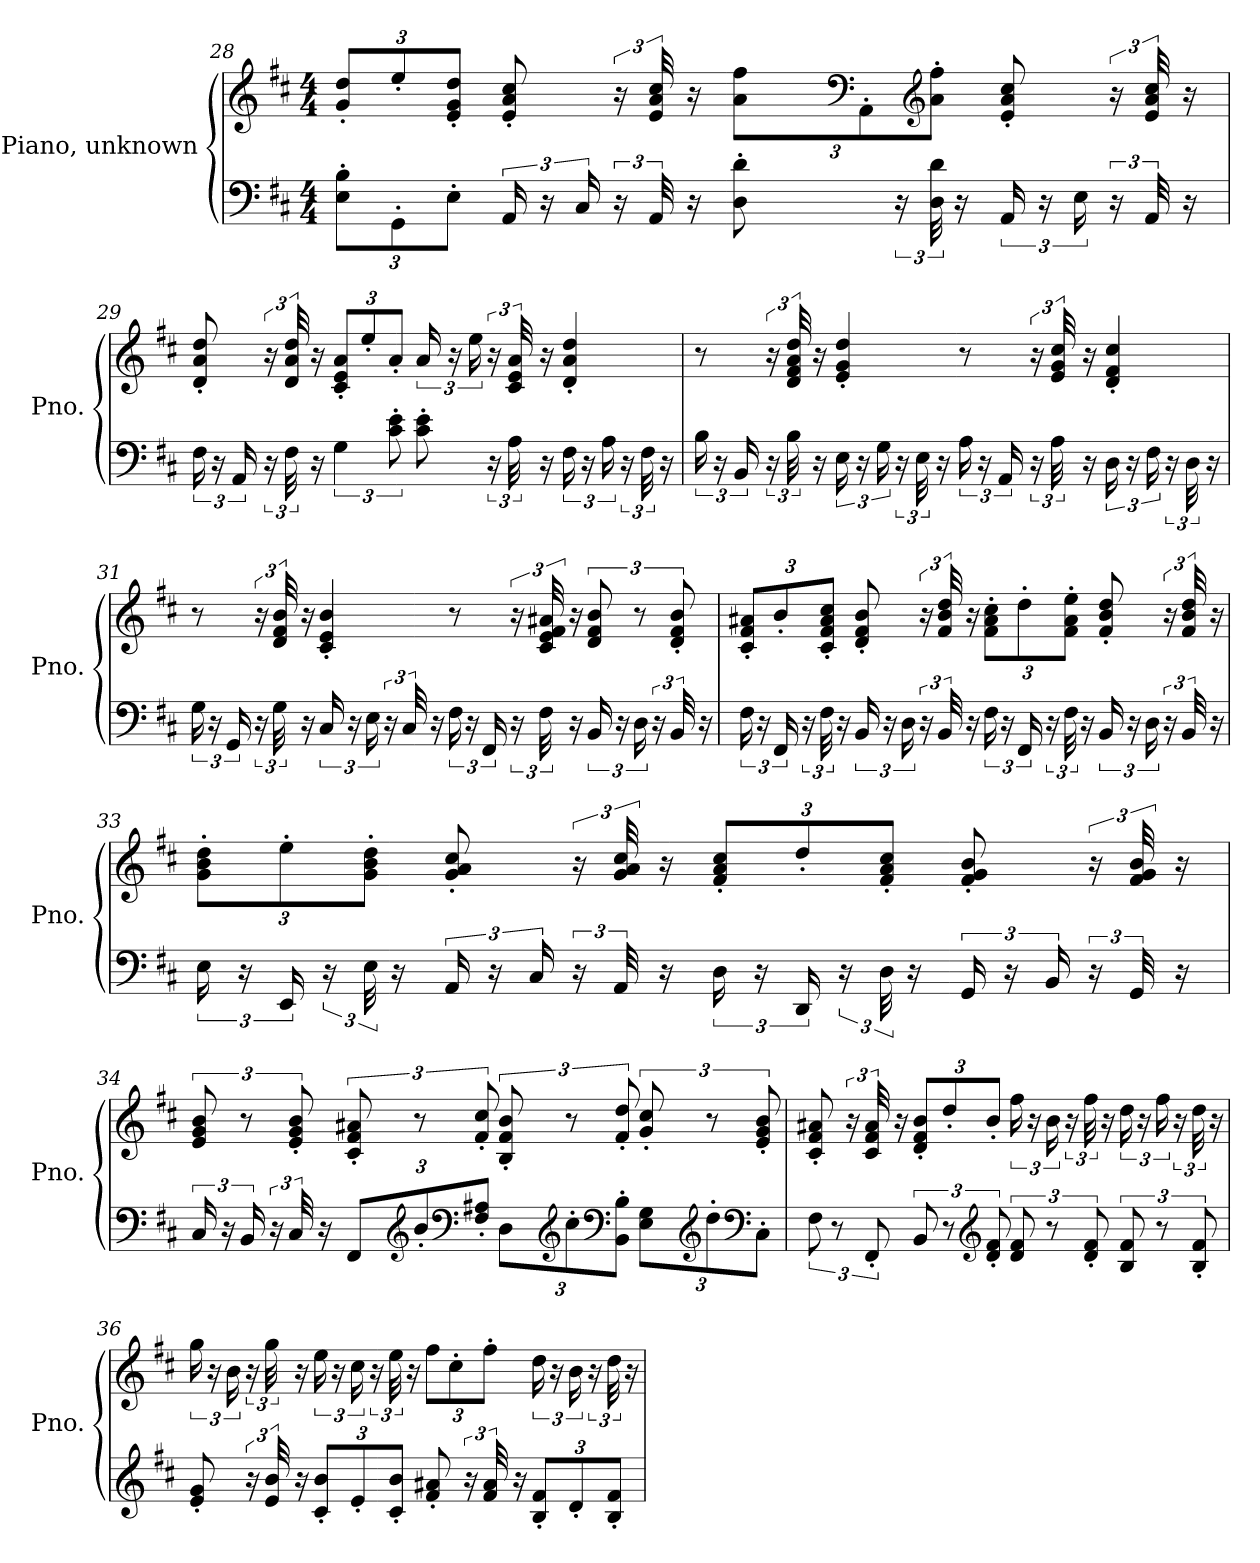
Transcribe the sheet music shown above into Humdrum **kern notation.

**kern	**kern
*part1	*part1
*staff2	*staff1
*I"Piano, unknown	*
*I'Pno.	*
!!LO:PB:g=z
*clefF4	*clefG2
*k[f#c#]	*k[f#c#]
*M4/4	*M4/4
*Xbrackettup	*Xbrackettup
=28	=28
12E\' 12B\'L	12g/' 12dd/'L
12GG'\	12ee'/
12E'\J	12e/' 12g/' 12dd/'J
*brackettup	*
24AA/	8e/' 8a/' 8cc#/'
24r	.
24C#/	.
*	*brackettup
24r	24r
48AA/	48e/ 48a/ 48cc#/
16r	16r
*	*Xbrackettup
8D\' 8d\'	12a\ 12ff#\L
*	*clefF4
.	12AA'\
24r	.
*	*clefG2
48D\ 48d\	12a\' 12ff#\'J
16r	.
24AA/	8e/' 8a/' 8cc#/'
24r	.
24E\	.
*	*brackettup
24r	24r
48AA/	48e/ 48a/ 48cc#/
16r	16r
!!LO:LB:g=z
=29	=29
24F#\	8d/' 8a/' 8dd/'
24r	.
24AA/	.
24r	24r
48F#\	48d/ 48a/ 48dd/
16r	16r
*	*Xbrackettup
6G\	12c#/' 12e/' 12a/'L
.	12ee'/
12c#\' 12e\'	12a'/J
*	*brackettup
8c#\' 8e\'	24a/
.	24r
.	24ee\
24r	24r
48A\	48c#/ 48e/ 48a/
16r	16r
24F#\	4d/' 4a/' 4dd/'
24r	.
24A\	.
24r	.
48F#\	.
16r	.
!!LO:LB:g=z
=30	=30
24B\	8r
24r	.
24BB/	.
24r	24r
48B\	48d/ 48f#/ 48a/ 48dd/
16r	16r
24E\	4e/' 4g/' 4dd/'
24r	.
24G\	.
24r	.
48E\	.
16r	.
24A\	8r
24r	.
24AA/	.
24r	24r
48A\	48e/ 48g/ 48cc#/
16r	16r
24D\	4d/' 4f#/' 4cc#/'
24r	.
24F#\	.
24r	.
48D\	.
16r	.
!!LO:LB:g=z
=31	=31
24G\	8r
24r	.
24GG/	.
24r	24r
48G\	48d/ 48f#/ 48b/
16r	16r
24C#/	4c#/' 4e/' 4b/'
24r	.
24E\	.
24r	.
48C#/	.
16r	.
24F#\	8r
24r	.
24FF#/	.
24r	24r
48F#\	48c#/ 48e/ 48f#/ 48a#X/
16r	16r
24BB/	12d/ 12f#/ 12b/
24r	.
24D\	12r
24r	.
48BB/	12d/' 12f#/' 12b/'
16r	.
!!LO:LB:g=z
=32	=32
*	*Xbrackettup
24F#\	12c#/' 12f#/' 12a#X/'L
24r	.
24FF#/	12b'/
24r	.
48F#\	12c#/' 12f#/' 12a#/' 12cc#/'J
16r	.
24BB/	8d/' 8f#/' 8b/'
24r	.
24D\	.
*	*brackettup
24r	24r
48BB/	48f#/ 48b/ 48dd/
16r	16r
*	*Xbrackettup
24F#\	12f#\' 12a#\' 12cc#\'L
24r	.
24FF#/	12dd'\
24r	.
48F#\	12f#\' 12a#\' 12ee\'J
16r	.
24BB/	8f#/' 8b/' 8dd/'
24r	.
24D\	.
*	*brackettup
24r	24r
48BB/	48f#/ 48b/ 48dd/
16r	16r
!!LO:LB:g=z
=33	=33
*	*Xbrackettup
24E\	12g\' 12b\' 12dd\'L
24r	.
24EE/	12ee'\
24r	.
48E\	12g\' 12b\' 12dd\'J
16r	.
24AA/	8g/' 8a/' 8cc#/'
24r	.
24C#/	.
*	*brackettup
24r	24r
48AA/	48g/ 48a/ 48cc#/
16r	16r
*	*Xbrackettup
24D\	12f#/' 12a/' 12cc#/'L
24r	.
24DD/	12dd'/
24r	.
48D\	12f#/' 12a/' 12cc#/'J
16r	.
24GG/	8f#/' 8g/' 8b/'
24r	.
24BB/	.
*	*brackettup
24r	24r
48GG/	48f#/ 48g/ 48b/
16r	16r
!!LO:PB:g=z
=34	=34
24C#/	12e/ 12g/ 12b/
24r	.
24BB/	12r
24r	.
48C#/	12e/' 12g/' 12b/'
16r	.
*Xbrackettup	*
12FF#/L	12c#/' 12f#/' 12a#X/'
*clefG2	*
12b'/	12r
*clefF4	*
12F#/' 12A#X/'J	12f#/' 12cc#/'
12D\L	12B/' 12f#/' 12b/'
*clefG2	*
12cc#'\	12r
*clefF4	*
12BB\' 12B\'J	12f#/' 12dd/'
12E\ 12G\L	12g/' 12cc#/'
*clefG2	*
12dd'\	12r
*clefF4	*
12C#'\J	12e/' 12g/' 12b/'
!!LO:LB:g=z
=35	=35
*brackettup	*
12F#\	8c#/' 8f#/' 8a#X/'
12r	.
.	24r
12FF#'/	48c#/ 48f#/ 48a#/
.	16r
*	*Xbrackettup
12BB/	12d/' 12f#/' 12b/'L
12r	12dd'/
*clefG2	*
12d/' 12f#/'	12b'/J
*	*brackettup
12d/ 12f#/	24ff#\
.	24r
12r	24b\
.	24r
12d/' 12f#/'	48ff#\
.	16r
12B/ 12f#/	24dd\
.	24r
12r	24ff#\
.	24r
12B/' 12f#/'	48dd\
.	16r
=36	=36
8e/' 8g/'	24gg\
.	24r
.	24b\
24r	24r
48e/ 48b/	48gg\
16r	16r
*Xbrackettup	*
12c#/' 12b/'L	24ee\
.	24r
12e'/	24cc#\
.	24r
12c#/' 12b/'J	48ee\
.	16r
*	*Xbrackettup
8f#/' 8a#X/'	12ff#\L
.	12cc#'\
*brackettup	*
24r	.
48f#/ 48a#/	12ff#'\J
16r	.
*Xbrackettup	*brackettup
12B/' 12f#/'L	24dd\
.	24r
12d'/	24b\
.	24r
12B/' 12f#/'J	48dd\
.	16r
=	=
*-	*-
